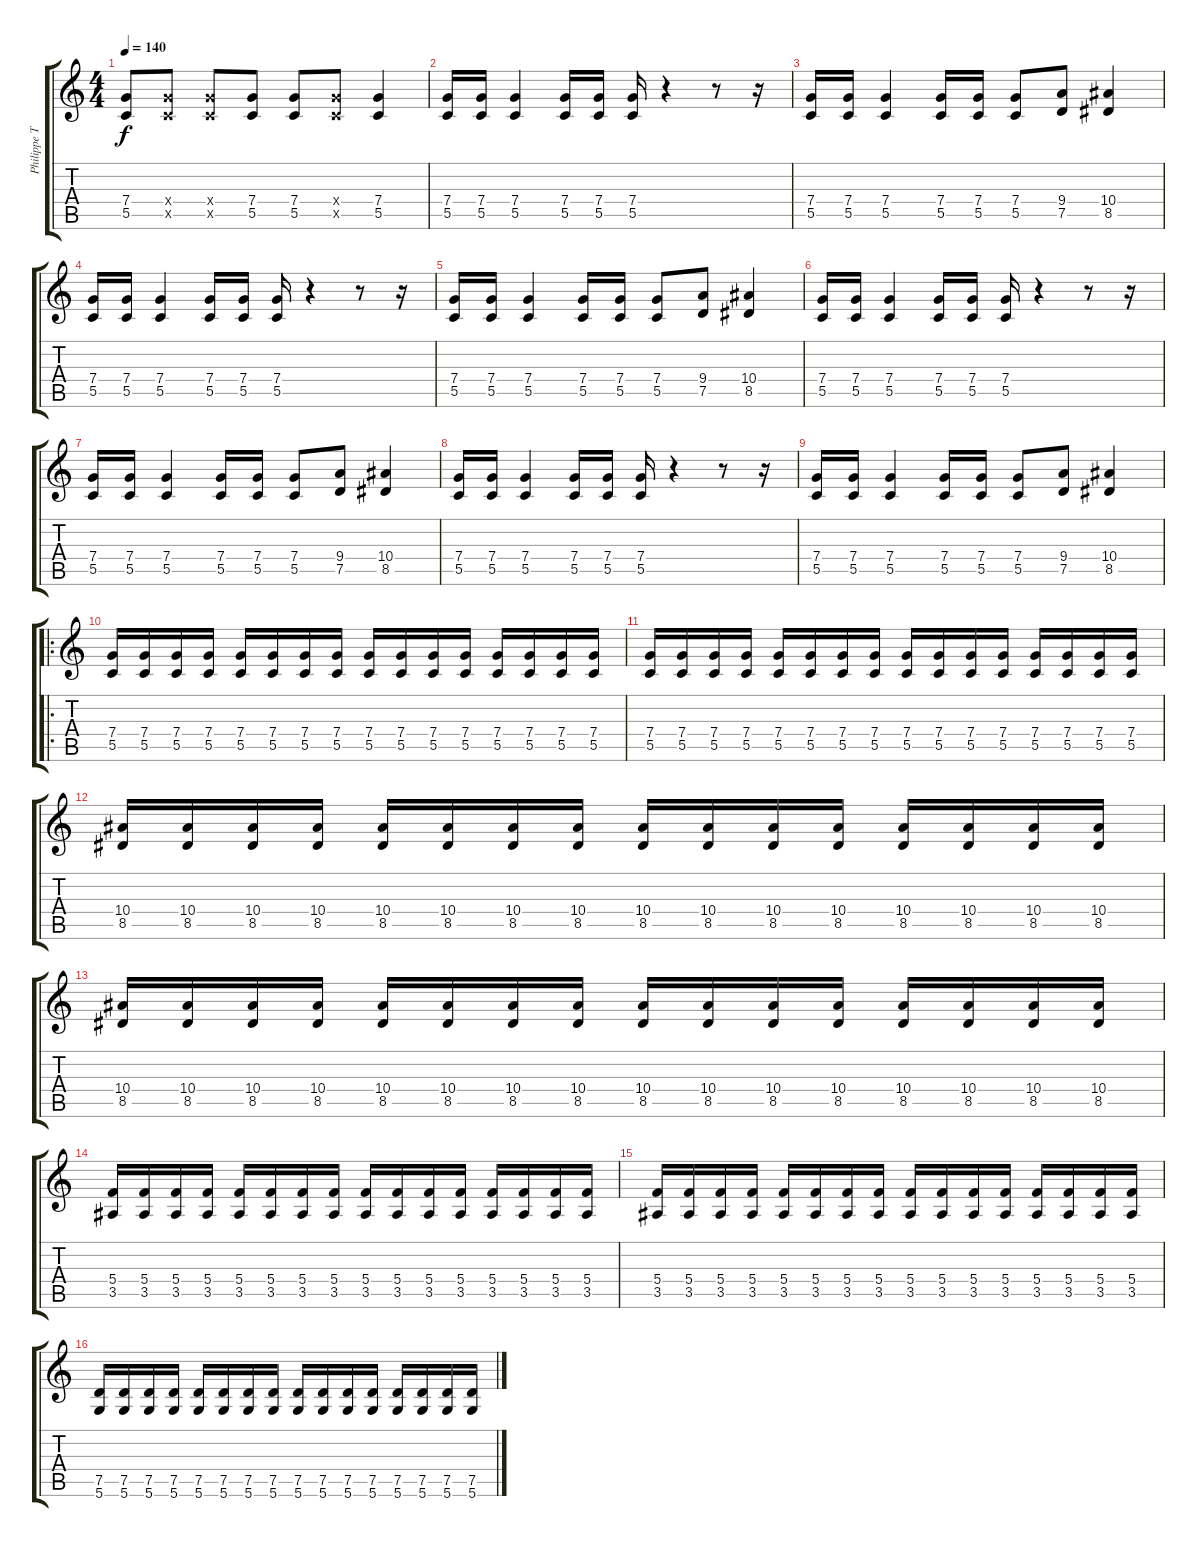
\track ("Philippe T" "Philippe T") {instrument overdrivenguitar}
\staff {score tabs}
\tuning (D4 A3 F3 C3 G2 D2) {hide}
\ts (4 4)
\tempo 140
\clef g2
\ks c
(7.4 5.5).8{dy f} (7.4{x} 5.5{x}).8 (7.4{x} 5.5{x}).8 (7.4 5.5).8 (7.4 5.5).8 (7.4{x} 5.5{x}).8 (7.4 5.5).4 |
(7.4 5.5).16 (7.4 5.5).16 (7.4 5.5).4 (7.4 5.5).16 (7.4 5.5).16 (7.4 5.5).16 r.4 r.8 r.16 |
(7.4 5.5).16 (7.4 5.5).16 (7.4 5.5).4 (7.4 5.5).16 (7.4 5.5).16 (7.4 5.5).8 (9.4 7.5).8 (10.4 8.5).4 |
(7.4 5.5).16 (7.4 5.5).16 (7.4 5.5).4 (7.4 5.5).16 (7.4 5.5).16 (7.4 5.5).16 r.4 r.8 r.16 |
(7.4 5.5).16 (7.4 5.5).16 (7.4 5.5).4 (7.4 5.5).16 (7.4 5.5).16 (7.4 5.5).8 (9.4 7.5).8 (10.4 8.5).4 |
(7.4 5.5).16 (7.4 5.5).16 (7.4 5.5).4 (7.4 5.5).16 (7.4 5.5).16 (7.4 5.5).16 r.4 r.8 r.16 |
(7.4 5.5).16 (7.4 5.5).16 (7.4 5.5).4 (7.4 5.5).16 (7.4 5.5).16 (7.4 5.5).8 (9.4 7.5).8 (10.4 8.5).4 |
(7.4 5.5).16 (7.4 5.5).16 (7.4 5.5).4 (7.4 5.5).16 (7.4 5.5).16 (7.4 5.5).16 r.4 r.8 r.16 |
(7.4 5.5).16 (7.4 5.5).16 (7.4 5.5).4 (7.4 5.5).16 (7.4 5.5).16 (7.4 5.5).8 (9.4 7.5).8 (10.4 8.5).4 |
\ro
(7.4 5.5).16 (7.4 5.5).16 (7.4 5.5).16 (7.4 5.5).16 (7.4 5.5).16 (7.4 5.5).16 (7.4 5.5).16 (7.4 5.5).16 (7.4 5.5).16 (7.4 5.5).16 (7.4 5.5).16 (7.4 5.5).16 (7.4 5.5).16 (7.4 5.5).16 (7.4 5.5).16 (7.4 5.5).16 |
(7.4 5.5).16 (7.4 5.5).16 (7.4 5.5).16 (7.4 5.5).16 (7.4 5.5).16 (7.4 5.5).16 (7.4 5.5).16 (7.4 5.5).16 (7.4 5.5).16 (7.4 5.5).16 (7.4 5.5).16 (7.4 5.5).16 (7.4 5.5).16 (7.4 5.5).16 (7.4 5.5).16 (7.4 5.5).16 |
(10.4 8.5).16 (10.4 8.5).16 (10.4 8.5).16 (10.4 8.5).16 (10.4 8.5).16 (10.4 8.5).16 (10.4 8.5).16 (10.4 8.5).16 (10.4 8.5).16 (10.4 8.5).16 (10.4 8.5).16 (10.4 8.5).16 (10.4 8.5).16 (10.4 8.5).16 (10.4 8.5).16 (10.4 8.5).16 |
(10.4 8.5).16 (10.4 8.5).16 (10.4 8.5).16 (10.4 8.5).16 (10.4 8.5).16 (10.4 8.5).16 (10.4 8.5).16 (10.4 8.5).16 (10.4 8.5).16 (10.4 8.5).16 (10.4 8.5).16 (10.4 8.5).16 (10.4 8.5).16 (10.4 8.5).16 (10.4 8.5).16 (10.4 8.5).16 |
(5.4 3.5).16 (5.4 3.5).16 (5.4 3.5).16 (5.4 3.5).16 (5.4 3.5).16 (5.4 3.5).16 (5.4 3.5).16 (5.4 3.5).16 (5.4 3.5).16 (5.4 3.5).16 (5.4 3.5).16 (5.4 3.5).16 (5.4 3.5).16 (5.4 3.5).16 (5.4 3.5).16 (5.4 3.5).16 |
(5.4 3.5).16 (5.4 3.5).16 (5.4 3.5).16 (5.4 3.5).16 (5.4 3.5).16 (5.4 3.5).16 (5.4 3.5).16 (5.4 3.5).16 (5.4 3.5).16 (5.4 3.5).16 (5.4 3.5).16 (5.4 3.5).16 (5.4 3.5).16 (5.4 3.5).16 (5.4 3.5).16 (5.4 3.5).16 |
(7.5 5.6).16 (7.5 5.6).16 (7.5 5.6).16 (7.5 5.6).16 (7.5 5.6).16 (7.5 5.6).16 (7.5 5.6).16 (7.5 5.6).16 (7.5 5.6).16 (7.5 5.6).16 (7.5 5.6).16 (7.5 5.6).16 (7.5 5.6).16 (7.5 5.6).16 (7.5 5.6).16 (7.5 5.6).16
